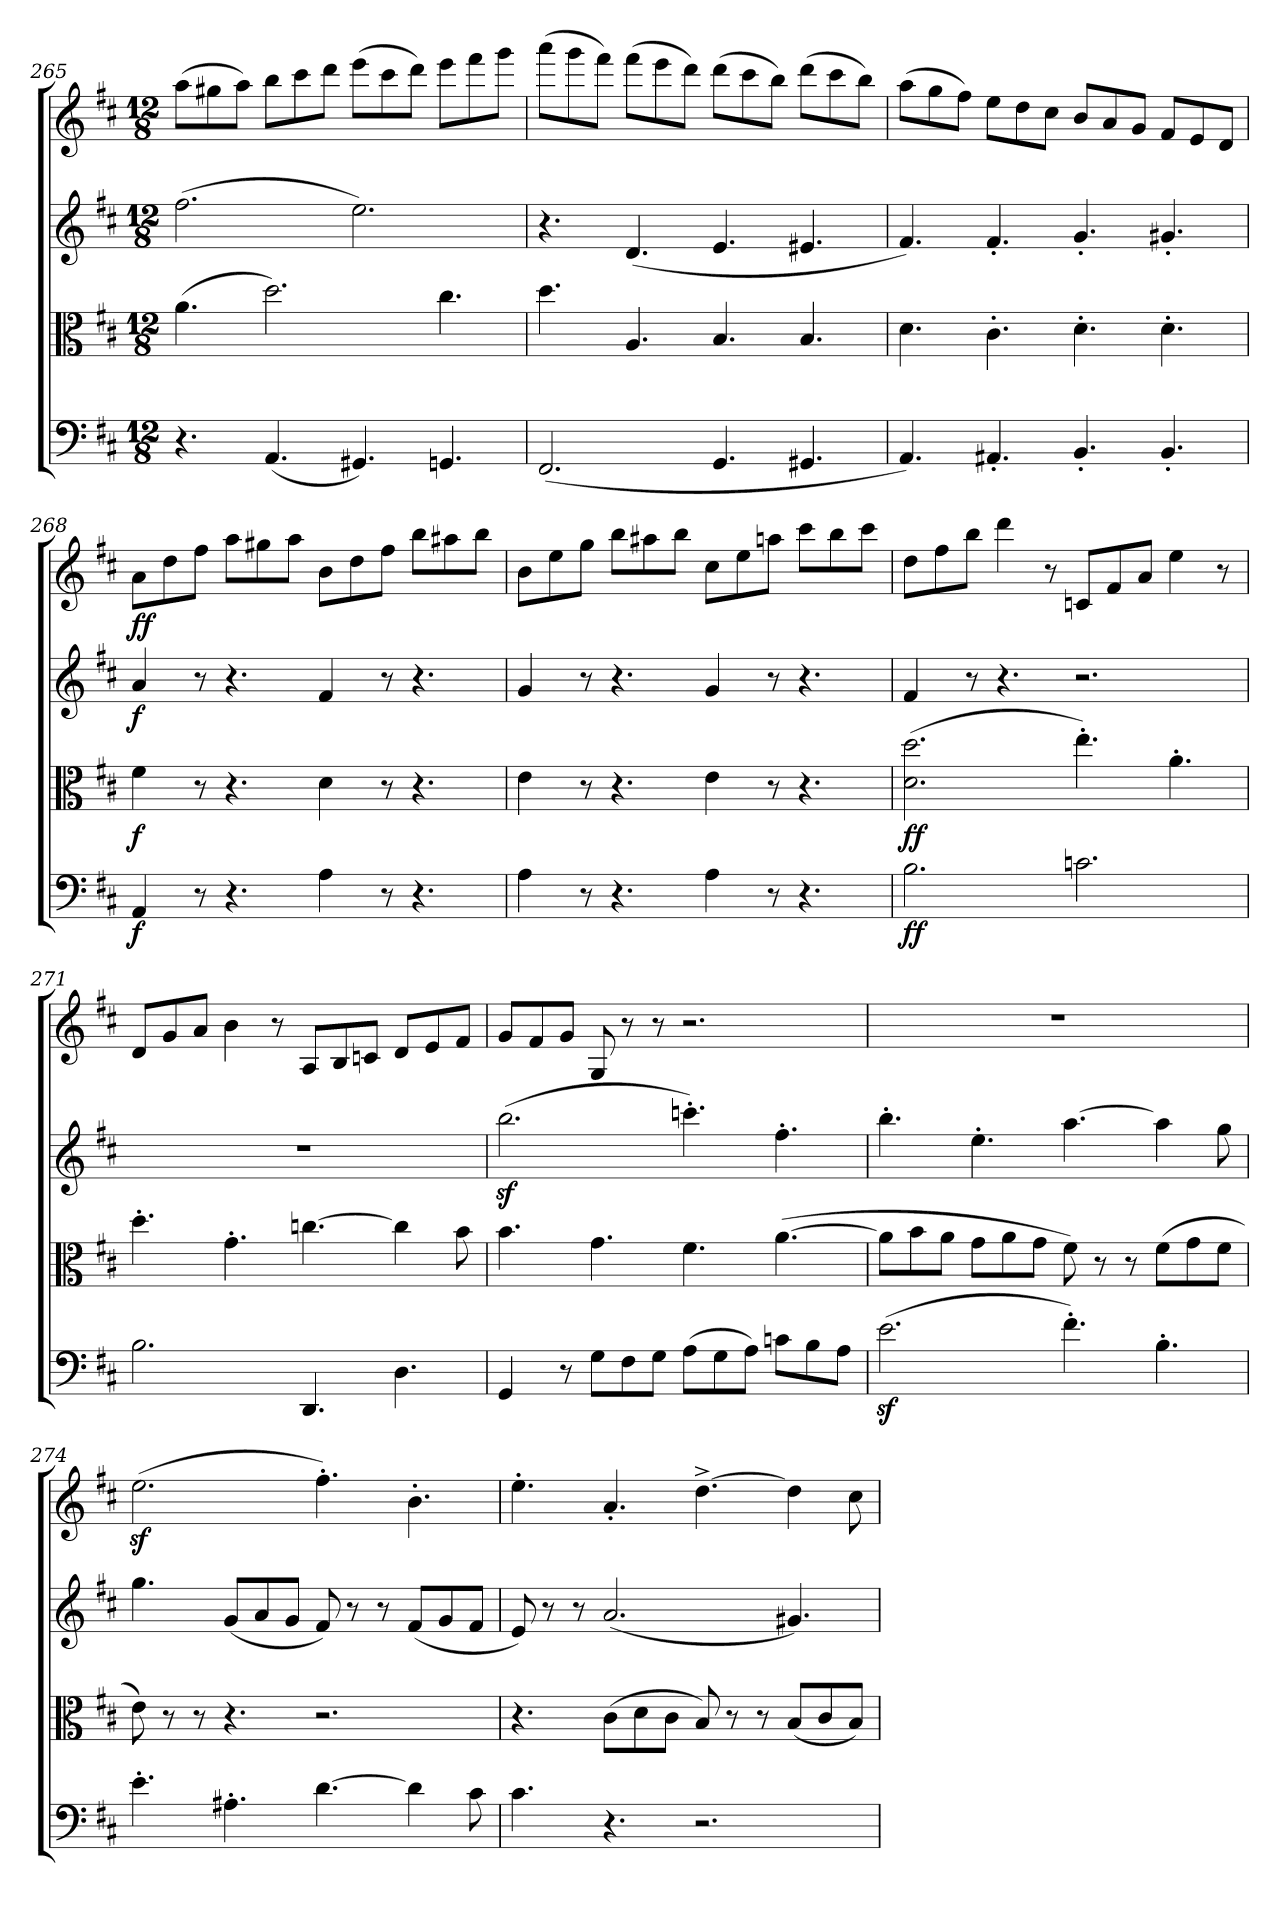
**kern	**dynam	**kern	**dynam	**kern	**dynam	**kern	**dynam
*part4	*part4	*part3	*part3	*part2	*part2	*part1	*part1
*staff4	*staff4	*staff3	*staff3	*staff2	*staff2	*staff1	*staff1
!!LO:PB:g=z
*clefF4	*	*clefC3	*	*clefG2	*	*clefG2	*
*k[f#c#]	*	*k[f#c#]	*	*k[f#c#]	*	*k[f#c#]	*
*M12/8	*	*M12/8	*	*M12/8	*	*M12/8	*
=265	=265	=265	=265	=265	=265	=265	=265
4.r	.	(>4.a\	.	(>2.ff#\	.	(>8aa\L	.
.	.	.	.	.	.	8gg#X\	.
.	.	.	.	.	.	8aa\J)	.
(<4.AA/	.	2.dd\)	.	.	.	8bb\L	.
.	.	.	.	.	.	8ccc#\	.
.	.	.	.	.	.	8ddd\J	.
4.GG#X/)	.	.	.	2.ee\)	.	(>8eee\L	.
.	.	.	.	.	.	8ccc#\	.
.	.	.	.	.	.	8ddd\J)	.
4.GGn/	.	4.cc#\	.	.	.	8eee\L	.
.	.	.	.	.	.	8fff#\	.
.	.	.	.	.	.	8ggg\J	.
=266	=266	=266	=266	=266	=266	=266	=266
(<2.FF#/	.	4.dd\	.	4.r	.	(>8aaa\L	.
.	.	.	.	.	.	8ggg\	.
.	.	.	.	.	.	8fff#\J)	.
.	.	4.A/	.	(<4.d/	.	(>8fff#\L	.
.	.	.	.	.	.	8eee\	.
.	.	.	.	.	.	8ddd\J)	.
4.GG/	.	4.B/	.	4.e/	.	(>8ddd\L	.
.	.	.	.	.	.	8ccc#\	.
.	.	.	.	.	.	8bb\J)	.
4.GG#X/	.	4.B/	.	4.e#X/	.	(>8ddd\L	.
.	.	.	.	.	.	8ccc#\	.
.	.	.	.	.	.	8bb\J)	.
=267	=267	=267	=267	=267	=267	=267	=267
4.AA/)	.	4.d\	.	4.f#/)	.	(>8aa\L	.
.	.	.	.	.	.	8gg\	.
.	.	.	.	.	.	8ff#\J)	.
4.AA#X'/	.	4.c#'\	.	4.f#'/	.	8ee\L	.
.	.	.	.	.	.	8dd\	.
.	.	.	.	.	.	8cc#\J	.
4.BB'/	.	4.d'\	.	4.g'/	.	8b/L	.
.	.	.	.	.	.	8a/	.
.	.	.	.	.	.	8g/J	.
4.BB'/	.	4.d'\	.	4.g#X'/	.	8f#/L	.
.	.	.	.	.	.	8e/	.
.	.	.	.	.	.	8d/J	.
!!LO:LB:g=z
=268	=268	=268	=268	=268	=268	=268	=268
!	!LO:DY:b	!	!LO:DY:b	!	!LO:DY:b	!	!LO:DY:b
4AA/	f	4f#\	f	4a/	f	8a\L	ff
.	.	.	.	.	.	8dd\	.
8r	.	8r	.	8r	.	8ff#\J	.
4.r	.	4.r	.	4.r	.	8aa\L	.
.	.	.	.	.	.	8gg#X\	.
.	.	.	.	.	.	8aa\J	.
4A\	.	4d\	.	4f#/	.	8b\L	.
.	.	.	.	.	.	8dd\	.
8r	.	8r	.	8r	.	8ff#\J	.
4.r	.	4.r	.	4.r	.	8bb\L	.
.	.	.	.	.	.	8aa#X\	.
.	.	.	.	.	.	8bb\J	.
!!LO:LB:g=z
=269	=269	=269	=269	=269	=269	=269	=269
4A\	.	4e\	.	4g/	.	8b\L	.
.	.	.	.	.	.	8ee\	.
8r	.	8r	.	8r	.	8gg\J	.
4.r	.	4.r	.	4.r	.	8bb\L	.
.	.	.	.	.	.	8aa#X\	.
.	.	.	.	.	.	8bb\J	.
4A\	.	4e\	.	4g/	.	8cc#\L	.
.	.	.	.	.	.	8ee\	.
8r	.	8r	.	8r	.	8aan\J	.
4.r	.	4.r	.	4.r	.	8ccc#\L	.
.	.	.	.	.	.	8bb\	.
.	.	.	.	.	.	8ccc#\J	.
=270	=270	=270	=270	=270	=270	=270	=270
!	!LO:DY:b	!	!LO:DY:b	!	!	!	!
2.B\	ff	(>2.d\ 2.dd\	ff	4f#/	.	8dd\L	.
.	.	.	.	.	.	8ff#\	.
.	.	.	.	8r	.	8bb\J	.
.	.	.	.	4.r	.	4ddd\	.
.	.	.	.	.	.	8r	.
2.cn\	.	4.ee'\)	.	2.r	.	8cn/L	.
.	.	.	.	.	.	8f#/	.
.	.	.	.	.	.	8a/J	.
.	.	4.a'\	.	.	.	4ee\	.
.	.	.	.	.	.	8r	.
=271	=271	=271	=271	=271	=271	=271	=271
2.B\	.	4.dd'\	.	1.r	.	8d/L	.
.	.	.	.	.	.	8g/	.
.	.	.	.	.	.	8a/J	.
.	.	4.g'\	.	.	.	4b\	.
.	.	.	.	.	.	8r	.
4.DD/	.	[4.ccn\	.	.	.	8A/L	.
.	.	.	.	.	.	8B/	.
.	.	.	.	.	.	8cn/J	.
4.D\	.	4cc\]	.	.	.	8d/L	.
.	.	.	.	.	.	8e/	.
.	.	8b\	.	.	.	8f#/J	.
=272	=272	=272	=272	=272	=272	=272	=272
4GG/	.	4.b\	.	(>2.bbz<\	.	8g/L	.
.	.	.	.	.	.	8f#/	.
8r	.	.	.	.	.	8g/J	.
8G\L	.	4.g\	.	.	.	8G/	.
8F#\	.	.	.	.	.	8r	.
8G\J	.	.	.	.	.	8r	.
(>8A\L	.	4.f#\	.	4.cccn'\)	.	2.r	.
8G\	.	.	.	.	.	.	.
8A\J)	.	.	.	.	.	.	.
8cn\L	.	(>[4.a\	.	4.ff#'\	.	.	.
8B\	.	.	.	.	.	.	.
8A\J	.	.	.	.	.	.	.
!!LO:PB:g=z
=273	=273	=273	=273	=273	=273	=273	=273
(>2.ez<\	.	8a\L]	.	4.bb'\	.	1.r	.
.	.	8b\	.	.	.	.	.
.	.	8a\J	.	.	.	.	.
.	.	8g\L	.	4.ee'\	.	.	.
.	.	8a\	.	.	.	.	.
.	.	8g\J	.	.	.	.	.
4.f#'\)	.	8f#\)	.	[4.aa\	.	.	.
.	.	8r	.	.	.	.	.
.	.	8r	.	.	.	.	.
4.B'\	.	(>8f#\L	.	4aa\]	.	.	.
.	.	8g\	.	.	.	.	.
.	.	8f#\J	.	8gg\	.	.	.
=274	=274	=274	=274	=274	=274	=274	=274
4.e'\	.	8e\)	.	4.gg\	.	(>2.eez<\	.
.	.	8r	.	.	.	.	.
.	.	8r	.	.	.	.	.
4.A#X'\	.	4.r	.	(<8g/L	.	.	.
.	.	.	.	8a/	.	.	.
.	.	.	.	8g/J	.	.	.
[4.d\	.	2.r	.	8f#/)	.	4.ff#'\)	.
.	.	.	.	8r	.	.	.
.	.	.	.	8r	.	.	.
4d\]	.	.	.	(<8f#/L	.	4.b'\	.
.	.	.	.	8g/	.	.	.
8c#\	.	.	.	8f#/J	.	.	.
=275	=275	=275	=275	=275	=275	=275	=275
4.c#\	.	4.r	.	8e/)	.	4.ee'\	.
.	.	.	.	8r	.	.	.
.	.	.	.	8r	.	.	.
4.r	.	(>8c#\L	.	(<2.a/	.	4.a'/	.
.	.	8d\	.	.	.	.	.
.	.	8c#\J	.	.	.	.	.
2.r	.	8B/)	.	.	.	[4.dd^\	.
.	.	8r	.	.	.	.	.
.	.	8r	.	.	.	.	.
.	.	(<8B/L	.	4.g#X/)	.	4dd\]	.
.	.	8c#/	.	.	.	.	.
.	.	8B/J)	.	.	.	8cc#\	.
=	=	=	=	=	=	=	=
*-	*-	*-	*-	*-	*-	*-	*-
